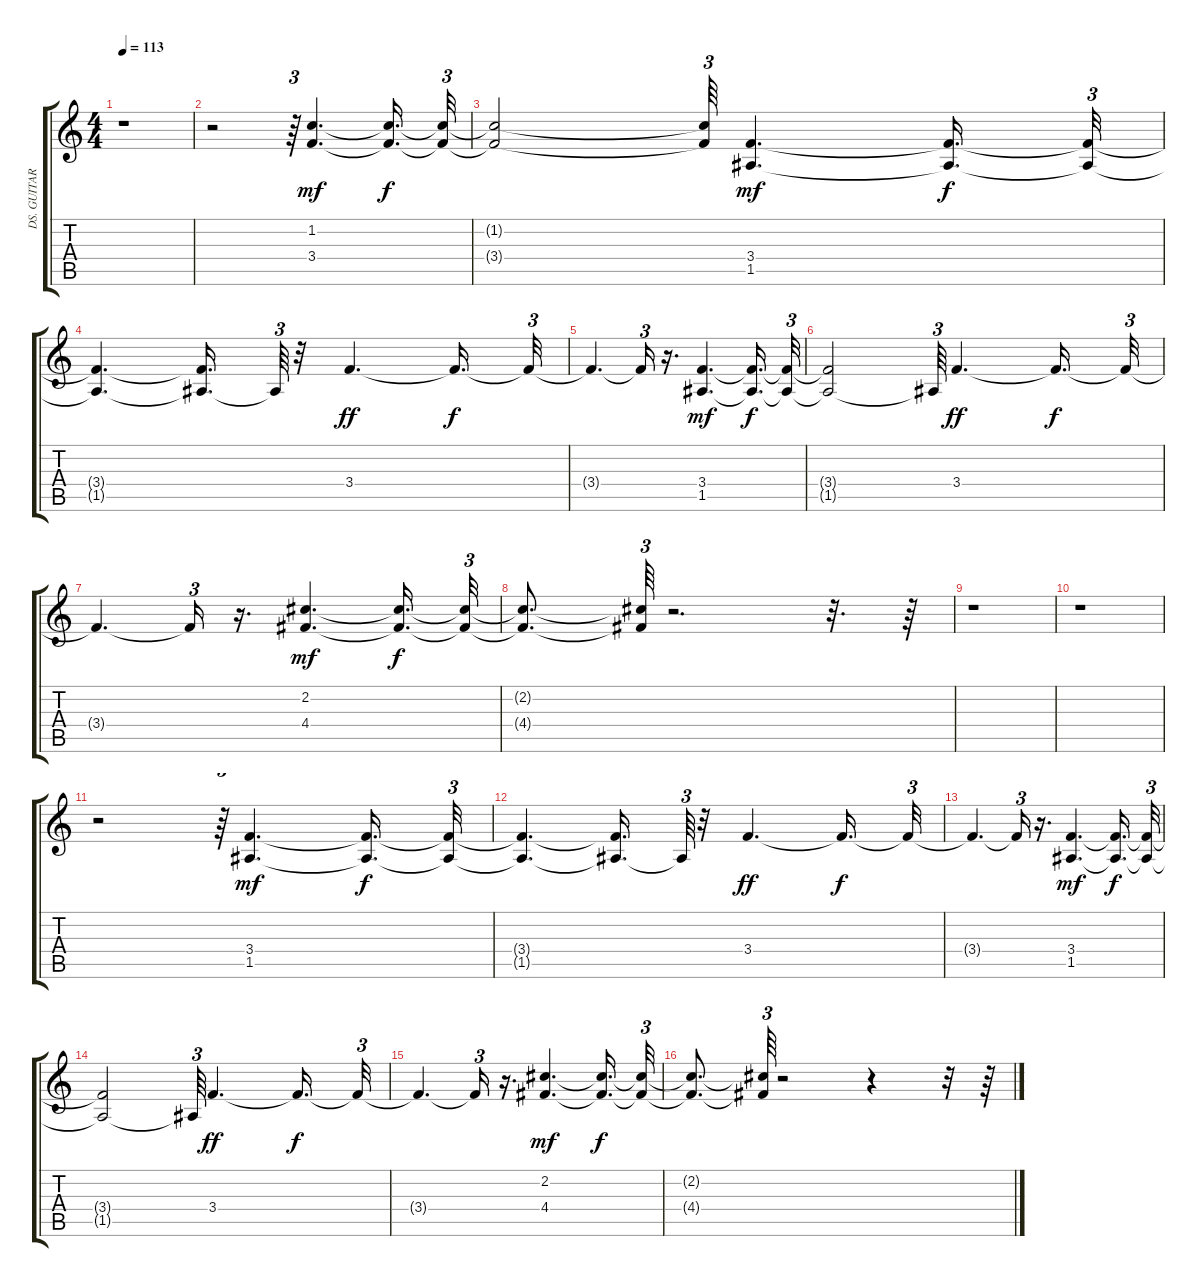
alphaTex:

\track ("DS. GUITAR" "DS. GUITAR") {instrument distortionguitar}
\staff {score tabs}
\tuning (E4 B3 G3 D3 A2 E2) {hide}
\ts (4 4)
\tempo 113
\clef g2
\ks c
r.1{dy f} |
r.2 r.64{tu (3 2)} (1.2 3.4).4{d dy mf} (1.2{t} 3.4{t}).16{d dy f} (1.2{t} 3.4{t}).32{tu (3 2)} |
(1.2{t} 3.4{t}).2 (1.2{t} 3.4{t}).64{tu (3 2)} (3.4 1.5).4{d dy mf} (3.4{t} 1.5{t}).16{d dy f} (3.4{t} 1.5{t}).32{tu (3 2)} |
(3.4{t} 1.5{t}).4{d} (3.4{t} 1.5{t}).16{d} 1.5{t}.64{tu (3 2)} r.32 3.4.4{d dy ff} 3.4{t}.16{d dy f} 3.4{t}.32{tu (3 2)} |
3.4{t}.4{d} 3.4{t}.16{tu (3 2)} r.16{d} (3.4 1.5).4{d dy mf} (3.4{t} 1.5{t}).16{d dy f} (3.4{t} 1.5{t}).32{tu (3 2)} |
(3.4{t} 1.5{t}).2 1.5{t}.64{tu (3 2)} 3.4.4{d dy ff} 3.4{t}.16{d dy f} 3.4{t}.32{tu (3 2)} |
3.4{t}.4{d} 3.4{t}.16{tu (3 2)} r.16{d} (2.2 4.4).4{d dy mf} (2.2{t} 4.4{t}).16{d dy f} (2.2{t} 4.4{t}).32{tu (3 2)} |
(2.2{t} 4.4{t}).8{d} (2.2{t} 4.4{t}).64{tu (3 2)} r.2{d} r.32{d} r.64 |
r.1 |
r.1 |
r.2 r.64{tu (3 2)} (3.4 1.5).4{d dy mf} (3.4{t} 1.5{t}).16{d dy f} (3.4{t} 1.5{t}).32{tu (3 2)} |
(3.4{t} 1.5{t}).4{d} (3.4{t} 1.5{t}).16{d} 1.5{t}.64{tu (3 2)} r.32 3.4.4{d dy ff} 3.4{t}.16{d dy f} 3.4{t}.32{tu (3 2)} |
3.4{t}.4{d} 3.4{t}.16{tu (3 2)} r.16{d} (3.4 1.5).4{d dy mf} (3.4{t} 1.5{t}).16{d dy f} (3.4{t} 1.5{t}).32{tu (3 2)} |
(3.4{t} 1.5{t}).2 1.5{t}.64{tu (3 2)} 3.4.4{d dy ff} 3.4{t}.16{d dy f} 3.4{t}.32{tu (3 2)} |
3.4{t}.4{d} 3.4{t}.16{tu (3 2)} r.16{d} (2.2 4.4).4{d dy mf} (2.2{t} 4.4{t}).16{d dy f} (2.2{t} 4.4{t}).32{tu (3 2)} |
(2.2{t} 4.4{t}).8{d} (2.2{t} 4.4{t}).64{tu (3 2)} r.2 r.4 r.32 r.64
